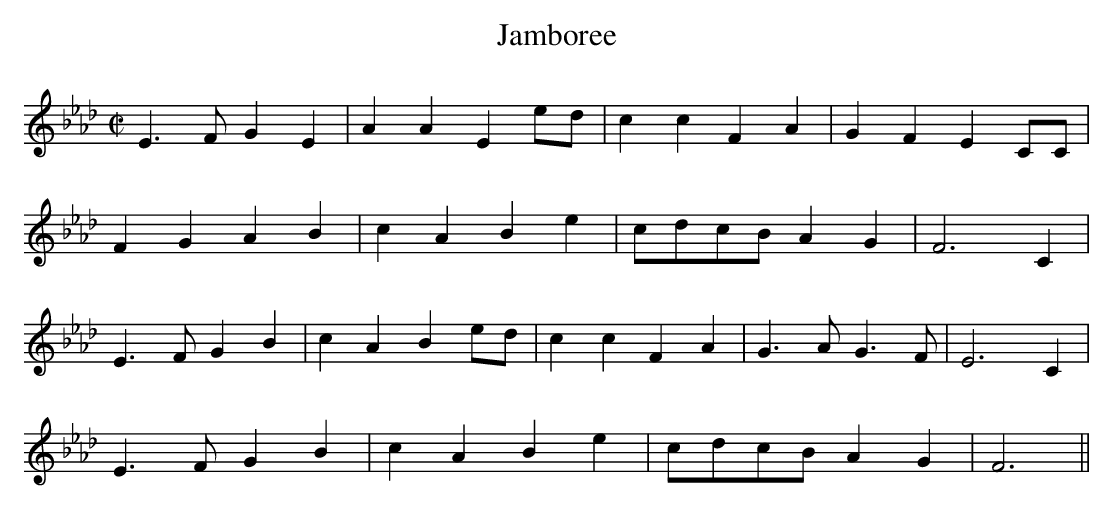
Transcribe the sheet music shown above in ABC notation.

X:1
T:Jamboree
M:C|
L:1/8
K:Fm
E3F  G2E2|A2A2 E2ed|c2c2 F2A2|G2F2 E2CC|
F2G2 A2B2|c2A2 B2e2|cdcB A2G2|F6     C2|
E3F  G2B2|c2A2 B2ed|c2c2 F2A2|G3A  G3F |E6 C2|
E3F  G2B2|c2A2 B2e2|cdcB A2G2|F6 ||
